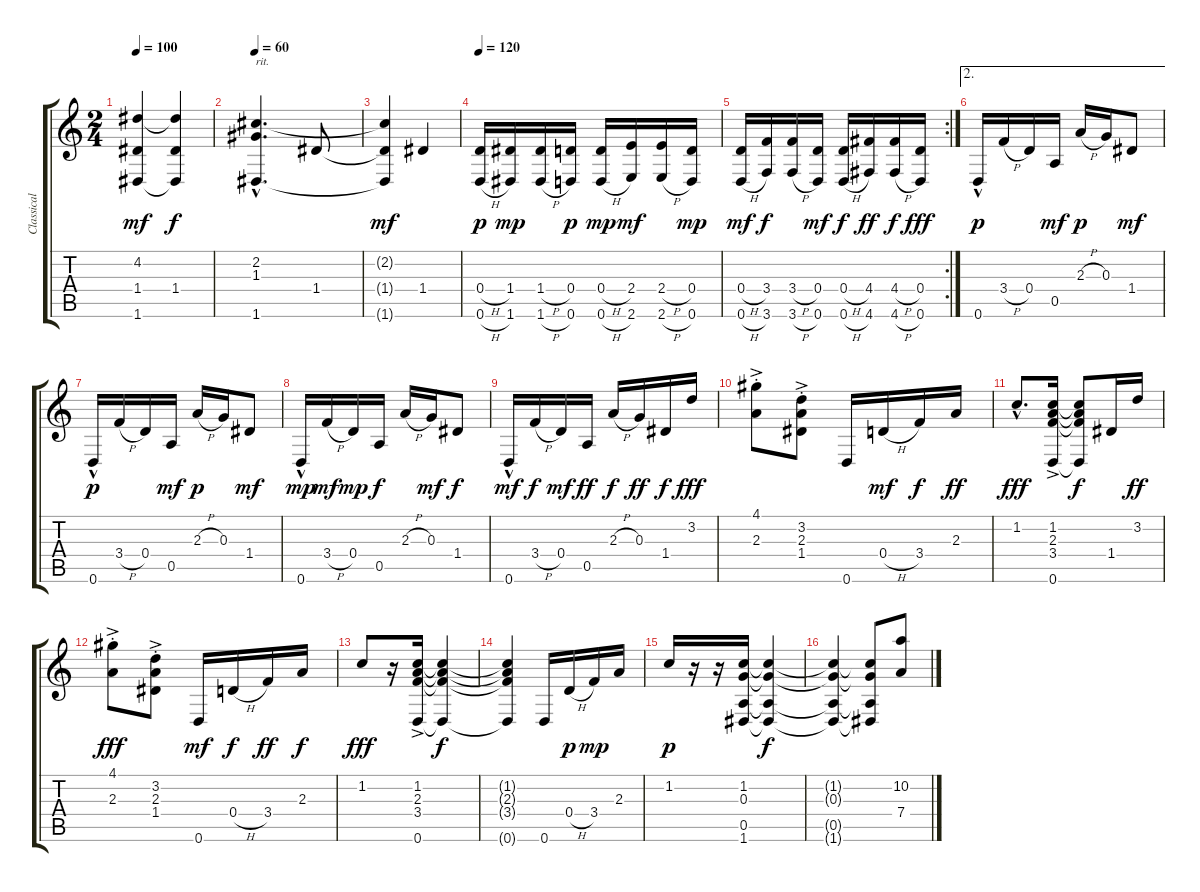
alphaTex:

\track ("Classical guitar" "Classical ") {instrument acousticguitarnylon}
\staff {score tabs}
\tuning (E4 B3 G3 D3 A2 D2) {hide}
\ts (2 4)
\tempo 100
\clef g2
\ks c
(4.2{t} 1.4 1.6{t}).4{dy mf} (4.2{t} 1.4 1.6{t}).4{dy f} |
\tempo 60
(2.2 1.3{hac} 1.6).4{d txt "rit."} 1.4.8 |
(2.2{t} 1.4{t} 1.6{t}).4{dy mf} 1.4.4 |
\tempo 120
(0.4{h} 0.6{h}).16{dy p} (1.4 1.6).16{dy mp} (1.4{h} 1.6{h}).16 (0.4 0.6).16{dy p} (0.4{h} 0.6{h}).16{dy mp} (2.4 2.6).16{dy mf} (2.4{h} 2.6{h}).16 (0.4 0.6).16{dy mp} |
\rc 2
(0.4{h} 0.6{h}).16{dy mf} (3.4 3.6).16{dy f} (3.4{h} 3.6{h}).16 (0.4 0.6).16{dy mf} (0.4{h} 0.6{h}).16{dy f} (4.4 4.6).16{dy ff} (4.4{h} 4.6{h}).16{dy f} (0.4 0.6).16{dy fff} |
\ae 2
0.6{hac}.16{dy p volume 13} 3.4{h}.16 0.4.16 0.5.16{dy mf} 2.3{h}.16{dy p} 0.3.16 1.4.8{dy mf} |
0.6{hac}.16{dy p} 3.4{h}.16 0.4.16 0.5.16{dy mf} 2.3{h}.16{dy p} 0.3.16 1.4.8{dy mf} |
0.6{hac}.16{dy mp} 3.4{h}.16{dy mf} 0.4.16{dy mp} 0.5.16{dy f} 2.3{h}.16 0.3.16{dy mf} 1.4.8{dy f} |
0.6{hac}.16{dy mf} 3.4{h}.16{dy f} 0.4.16{dy mf} 0.5.16{dy ff} 2.3{h}.16{dy f} 0.3.16{dy ff} 1.4.16{dy f} 3.2.16{dy fff} |
(4.1{ac st} 2.3{ac st}).8 (3.2{ac st} 2.3{ac st} 1.4{ac st}).8 0.6.16 0.4{h}.16{dy mf} 3.4.16{dy f} 2.3.16{dy ff} |
1.2{hac}.8{d dy fff} (1.2{ac} 2.3{ac} 3.4{ac} 0.6{ac}).16 (1.2{t} 2.3{t} 3.4{t} 0.6{t}).8{dy f} 1.4.16 3.2.16{dy ff} |
(4.1{ac st} 2.3{ac st}).8{dy fff} (3.2{ac st} 2.3{ac st} 1.4{ac st}).8 0.6.16{dy mf} 0.4{h}.16{dy f} 3.4.16{dy ff} 2.3.16{dy f} |
1.2.8{dy fff} r.16 (1.2{ac} 2.3{ac} 3.4{ac} 0.6{ac}).16 (1.2{t} 2.3{t} 3.4{t} 0.6{t}).4{dy f} |
(1.2{t} 2.3{t} 3.4{t} 0.6{t}).4 0.6.16 0.4{h}.16{dy p} 3.4.16{dy mp} 2.3.16 |
1.2.16{dy p} r.16 r.16 (1.2 0.3 0.5 1.6).16 (1.2{t} 0.3{t} 0.5{t} 1.6{t}).4{dy f} |
(1.2{t} 0.3{t} 0.5{t} 1.6{t}).4 (1.2{t} 0.3{t} 0.5{t} 1.6{t}).8 (10.2 7.4).8
